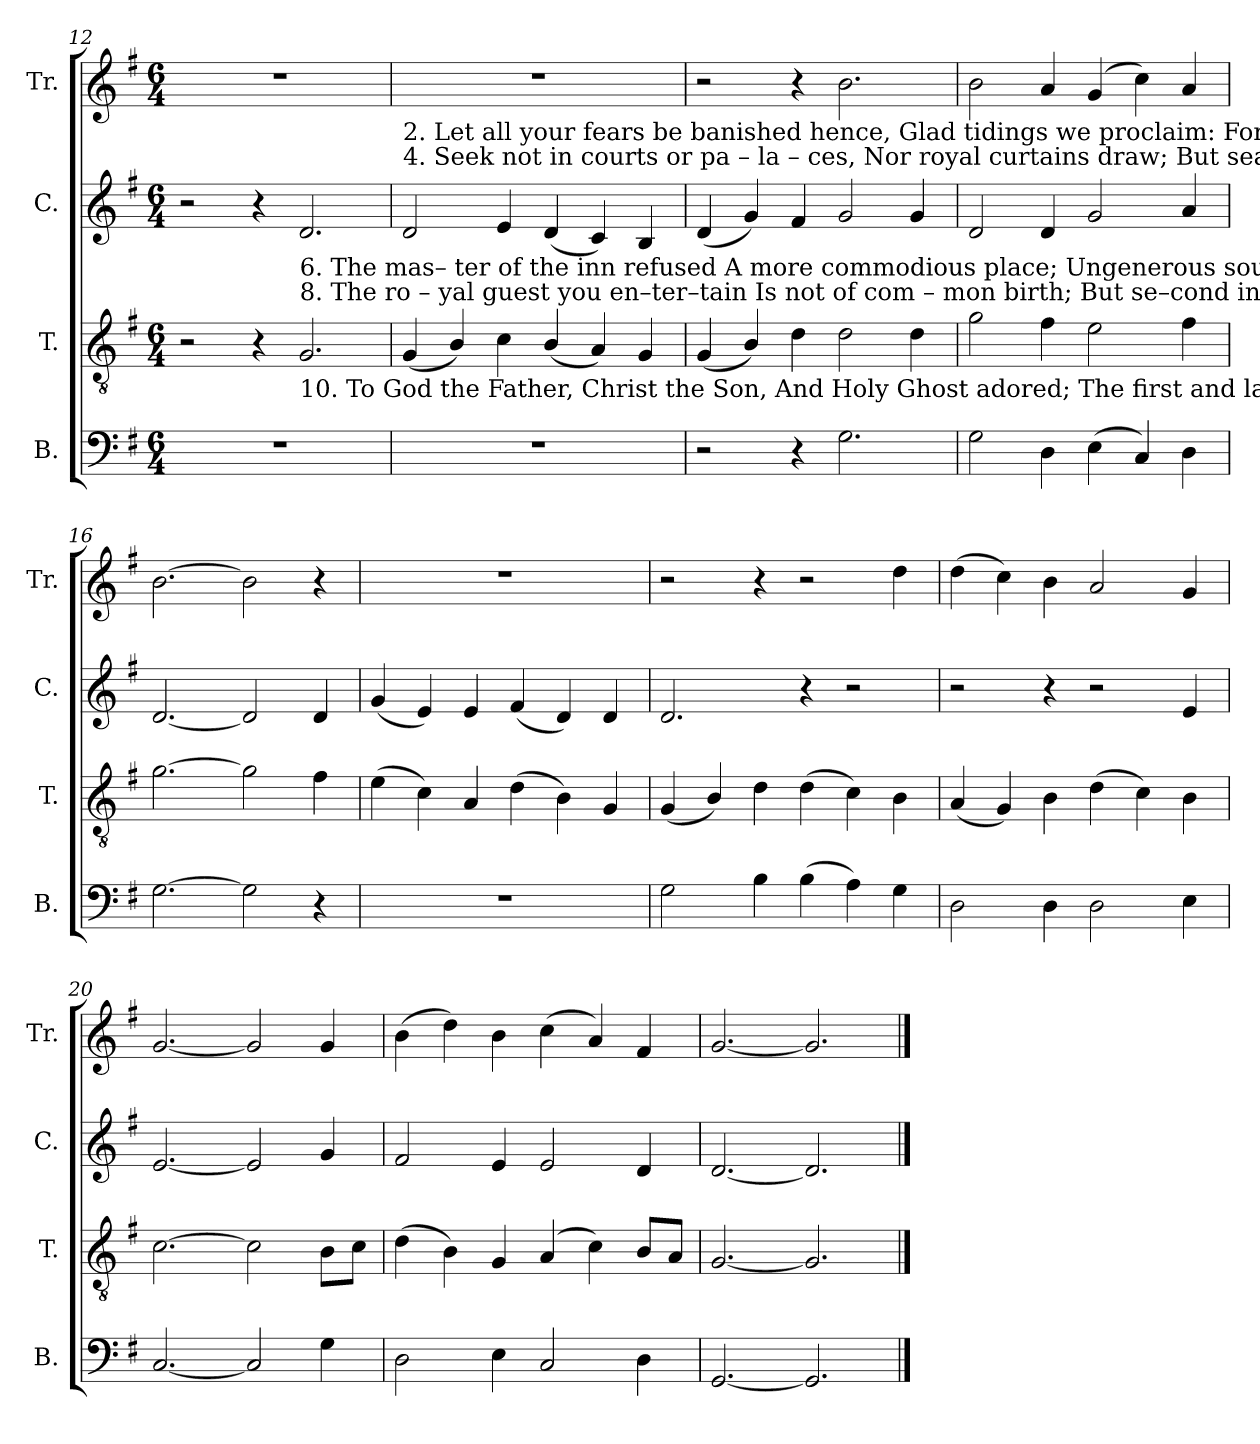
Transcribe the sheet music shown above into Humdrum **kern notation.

**kern	**kern	**kern	**kern
*part4	*part3	*part2	*part1
*staff4	*staff3	*staff2	*staff1
*I"B.	*I"T.	*I"C.	*I"Tr.
*I'B.	*I'T.	*I'C.	*I'Tr.
!!LO:LB:g=z
*clefF4	*clefGv2	*clefG2	*clefG2
*k[f#]	*k[f#]	*k[f#]	*k[f#]
*M6/4	*M6/4	*M6/4	*M6/4
*MM170	*MM170	*MM170	*MM170
=12	=12	=12	=12
1.r	2r	2r	1.r
.	4r	4r	.
!	!	!LO:TX:b:t=6. The   mas– ter of       the inn refused A more commodious place; Ungenerous soul of   sa–vage mold, And des–ti–tute  of    grace,   And    des  – ti – tute  of       grace.	!
!	!	!LO:TX:b:t=8. The   ro  –  yal guest you  en–ter–tain Is  not  of  com – mon birth; But se–cond in  the  great  I  Am,    The God of heav'n and earth,  The     God   of  heav'n and  earth.	!
!	!LO:TX:b:t=10. To God the Father, Christ the Son, And Holy Ghost adored;  The first and last, the last and first,  E – ter – nal praise afford,     E   –   ter  –  nal  praise  af – ford.	!	!
.	2.G!/	2.d!/	.
=13	=13	=13	=13
!	!	!	!LO:TX:b:t=2. Let all  your  fears  be banished hence, Glad tidings we proclaim&colon; For  there's  a  Savior born  today And Je –  sus  is     his   name,  And   Je –  sus  is     his       name.
!	!	!	!LO:TX:b:t=4. Seek not  in  courts or pa – la  –  ces,     Nor royal curtains draw;   But  search  the stable, see your God Extended  on    the  straw,    Ex – ten– ded  on    the       straw.
1.r	(4G!/	2d!/	1.r
.	4B/)	.	.
.	4c!\	4e/	.
.	(4B/	(4d!/	.
.	4A!/)	4c!/)	.
.	4G!/	4B/	.
=14	=14	=14	=14
2r	(4G!/	(4d!/	2r
.	4B/)	4g!/)	.
4r	4d!\	4f#!/	4r
2.G!\	2d!\	2g!/	2.b\
.	4d!\	4g!/	.
=15	=15	=15	=15
2G!\	2g!\	2d!/	2b\
4D!\	4f#!\	4d!/	4a!/
(4E\	2e\	2g!/	(4g!/
4C!/)	.	.	4cc!\)
4D!\	4f#!\	4a!/	4a!/
=16	=16	=16	=16
[2.G!\	[2.g!\	[2.d!/	[2.b\
2G!\]	2g!\]	2d!/]	2b\]
4r	4f#!\	4d!/	4r
=17	=17	=17	=17
1.r	(4e\	(4g!/	1.r
.	4c!\)	4e/)	.
.	4A!/	4e/	.
.	(4d!\	(4f#!/	.
.	4B\)	4d!/)	.
.	4G!/	4d!/	.
=18	=18	=18	=18
2G!\	(4G!/	2.d!/	2r
.	4B/)	.	.
4B\	4d!\	.	4r
(4B\	(4d!\	4r	2r
4A!\)	4c!\)	2r	.
4G!\	4B\	.	4dd!\
=19	=19	=19	=19
2D!\	(4A!/	2r	(4dd!\
.	4G!/)	.	4cc!\)
4D!\	4B\	4r	4b\
2D!\	(4d!\	2r	2a!/
.	4c!\)	.	.
4E\	4B\	4e/	4g!/
=20	=20	=20	=20
[2.C!/	[2.c!\	[2.e/	[2.g!/
2C!/]	2c!\]	2e/]	2g!/]
4G!\	8B\L	4g!/	4g!/
.	8c!\J	.	.
=21	=21	=21	=21
2D!\	(4d!\	2f#!/	(4b\
.	4B\)	.	4dd!\)
4E\	4G!/	4e/	4b\
2C!/	(4A!/	2e/	(4cc!\
.	4c!\)	.	4a!/)
4D!\	8B/L	4d!/	4f#!/
.	8A!/J	.	.
=22	=22	=22	=22
[2.GG!/	[2.G!/	[2.d!/	[2.g!/
2.GG!/]	2.G!/]	2.d!/]	2.g!/]
==	==	==	==
*-	*-	*-	*-
